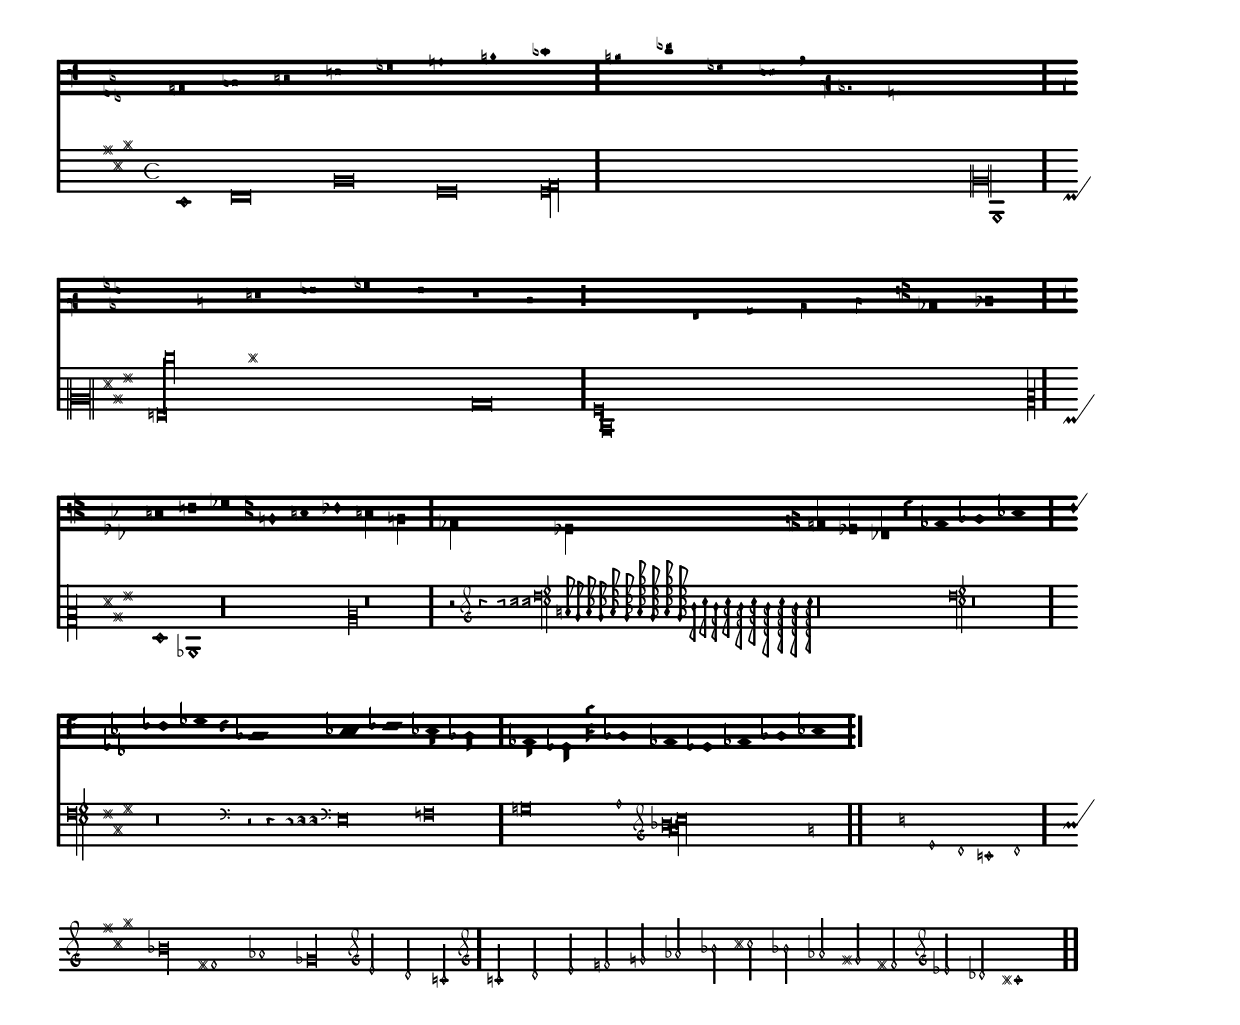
%% Do not edit this file; it is auto-generated from LSR http://lsr.dsi.unimi.it
%% This file is in the public domain.
\version "2.11.57"

\header {
  lsrtags = "ancient-notation"

  texidoces = "
Aquí se muestran muchos (¿o quizá todos?) de los símbolos que
están contemplados por la capacidad de LilyPond para la música
antigua.
"

  doctitlees = "Tipografía de música antigua"

  texidoc = "
Here are shown many (all?) of the symbols that are included in
LilyPond's support of ancient notation.



"
  doctitle = "Ancient fonts"
} % begin verbatim
upperStaff = \context GregorianStaff = "upperStaff" <<
  \context GregorianVoice <<
    \set Score.timing = ##f
%   \set Score.forceAccidental = ##t %%%%%%%% FIXME: what happened to this property?

    \override Staff.StaffSymbol  #'line-count = #4

     \transpose c c {
	\override Staff.KeySignature #'glyph-name-alist = #alteration-vaticana-glyph-name-alist
	\override Staff.Accidental #'glyph-name-alist = #alteration-vaticana-glyph-name-alist
	\override NoteHead  #'style = #'vaticana.punctum
	\key es \major
	\clef "vaticana-fa2"
	c!1 des! e! f! ges!

	\override NoteHead  #'style = #'vaticana.inclinatum
	a! b! ces'
	\override Staff.BarLine  #'bar-size = #3.0 \bar "|"
%	\break % 1 (8*1)

	\override NoteHead  #'style = #'vaticana.quilisma
	b! des'! ges! fes!
	\breathe
	\clef "vaticana-fa1"
	\override NoteHead  #'style = #'vaticana.plica
	es d
	\override NoteHead  #'style = #'vaticana.reverse-plica
	c d
	\override Staff.BarLine  #'bar-size = #3.0 \bar "|"
%	\break %2 (8*1)

	\override NoteHead  #'style = #'vaticana.punctum-cavum
	es f
	\override NoteHead  #'style = #'vaticana.lpes
	g as
	\override NoteHead  #'style = #'vaticana.upes
	bes as
	\override NoteHead  #'style = #'vaticana.vupes
	g f
	\override NoteHead  #'style = #'vaticana.linea-punctum
	\override Staff.BarLine  #'bar-size = #2.0 \bar "|"
%	\break % 3 (8*1)

	es d
	\override NoteHead  #'style = #'vaticana.epiphonus
	c d
	\override NoteHead  #'style = #'vaticana.cephalicus
	es f

	\override Staff.KeySignature #'glyph-name-alist = #alteration-medicaea-glyph-name-alist
	\override Staff.Accidental #'glyph-name-alist = #alteration-medicaea-glyph-name-alist
	\override Staff.Custos  #'style = #'medicaea
	\override NoteHead  #'style = #'medicaea.punctum
	\clef "medicaea-fa2"
	ces! des!
	\override Staff.BarLine  #'bar-size = #3.0 \bar "|"
%	\break % 4 (8*1)

	e! f! ges!
	\clef "medicaea-do2"
	\override NoteHead  #'style = #'medicaea.inclinatum
	a! b! ces'!
	\override NoteHead  #'style = #'medicaea.virga
	b! a!
	\override Staff.BarLine  #'bar-size = #3.0 \bar "|"
%	\break % 5 (8*1)

	ges! fes!
	\clef "medicaea-fa1"
	\override NoteHead  #'style = #'medicaea.rvirga
	e! des! ces!

	\override Staff.KeySignature #'glyph-name-alist = #alteration-hufnagel-glyph-name-alist
	\override Staff.Accidental #'glyph-name-alist = #alteration-hufnagel-glyph-name-alist
	\override Staff.Custos  #'style = #'hufnagel
	\override NoteHead  #'style = #'hufnagel.punctum
	\clef "hufnagel-fa2"
	ces! des! es!
	\override Staff.BarLine  #'bar-size = #3.0 \bar "|"
%	\break % 6 (8*1)

	fes! ges!
	\clef "hufnagel-do2"
	\override NoteHead  #'style = #'hufnagel.lpes
	as! bes! ces'!
	\override NoteHead  #'style = #'hufnagel.virga
	bes! as!
	\override Staff.BarLine  #'bar-size = #3.0 \bar "|"
%	\break % 7 (8*1)

	ges! fes!
	\clef "hufnagel-do-fa"
	\override NoteHead  #'style = #'hufnagel.punctum
	es! des! ces! des! es! fes!
	\bar "||"
%	\break % 8 (8*1)

	s32*1
%	\break % 12 (32*1)
    }
  >>
>>

lowerStaff = \context MensuralStaff = "lowerStaff" <<
  \context MensuralVoice <<
    
    % this is broken until further notice -- see refman
    % \override Staff.StaffSymbol  #'line-count = #5
    \applyOutput #'Staff #(outputproperty-compatibility (make-type-checker 'staff-symbol-interface) 'line-count 5)

     \transpose c c {
	\set autoBeaming = ##f
	\override NoteHead  #'style = #'neomensural
	\override Rest  #'style = #'neomensural
	\key a \major

% FIXME: lily crashes on some (invalid?) ligatures with:
%   ERROR: In procedure gh_scm2int:
%   ERROR: Wrong type argument in position 1: ()

% FIXME: lily emits "Programming error: Infinity or NaN encountered"
% on many ligatures such as BB.

	cis'1 d'\breve gis'\breve e'\breve \[ e'\longa fis'\longa \]
	\set Staff.forceClef = ##t
	\clef "neomensural-c2"
	cis1
	\bar "|"
%	\break % 2 (16*1)

	\[ g\breve dis''\longa \]
	b\breve \[ a\longa d\longa \]
	\clef "petrucci-c2"
%	\break % 4 (16*1)

	fis1 ces1
	\clef "petrucci-c2"
	r\longa
	\set Staff.forceClef = ##t
	\clef "mensural-c2"
	r\breve
	\bar "|"
%	\break % 5 (8*1)

	r2
	\clef "mensural-g"
	r4 r8 r16 r16
	\override NoteHead  #'style = #'mensural
	\override Stem  #'flag-style = #'mensural
	\override Stem  #'thickness = #1.0
	\override Rest  #'style = #'mensural
	\clef "petrucci-f"
	c8 b, c16 b, c32 b, c64 b, c64 b,
	d8 e  d16 e  d32 e  d64 e  d64 e
	r\longa
	\set Staff.forceClef = ##t
	\clef "petrucci-f"
	r\breve
	\bar "|"
%	\break % 6 (8*1)

	r\breve 
	\clef "mensural-f"
	% FIXME: must set Stem flag-style to #'neomensural to avoid
	% segmentation fault on r8/r16/r32.  (Strange: what has
	% Stem flag-style to do with mensural rests?)
	\override Stem  #'flag-style = #'neomensural
	% FIXME: produces warnings about "flag `neomensurald4' (or 3) not found".
	r2 r4 r8 r16 r16
	\override Stem  #'flag-style = #'mensural
	\set Staff.forceClef = ##t
	\clef "mensural-f"
	e\breve f g a1
	\clef "mensural-g"
%	\break % 7 (8*1)

	\[ bes'!\longa a'!\longa c''!\longa \]
	e'1 d' c' d' \bar "|"
	\bar "|"
%	\break % 9 (16*1)

	bes'!\longa fis'!1 as'!1 ges'!\longa % lig
	\set Staff.forceClef = ##t
	\clef "mensural-g"
	e'2 d' c' \bar "|"
%	\break % 11 (16*1)

	\set Staff.forceClef = ##t
	\clef "petrucci-g"
	c'2 d' e' f'
	\clef "petrucci-g"
	g' as'! bes'! cis''!
	bes'! as'! gis'! fis'!
	\set Staff.forceClef = ##t
	\clef "mensural-g"
	es'! des'! cis'!1 \bar "||"
%	\break % 12 (8*1)
    }
  >>
>>

\paper {
	line-thickness = #(/ staff-space 5.0)
}

\score {
    \context Score <<
	\upperStaff
	\lowerStaff
    >>
    \layout {
% do we want to keep these settings? -gp
	line-width = 17.25\cm
	textheight = 26.0\cm
	indent = 0.0
	\context {
	    \Score
	    \accepts MensuralStaff
	    \accepts GregorianStaff
%	    timing = ##f %%%%%%%% FIXME: this has no effect
	}
	\context {
	    \Voice
	    \name MensuralVoice
	    \alias Voice
	    \remove Ligature_bracket_engraver
	    \consists Mensural_ligature_engraver
	    \override NoteHead #'style = #'mensural
%	    \override Stem #'flag-style = #'mensural %%%%%%%% FIXME: this core dumps
	    \override Stem #'thickness = #1.0
	    \override Rest #'style = #'mensural
	    autoBeaming = ##f
	}
	\context {
	    \Voice
	    \name GregorianVoice
	    \alias Voice
	    \remove Ligature_bracket_engraver
%	    \consists Gregorian_ligature_engraver %%%%%%%% TODO: not yet implemented
	    \override NoteHead #'style = #'vaticana.punctum
	    autoBeaming = ##f
	}
	\context {
	    \Staff
	    \name MensuralStaff
	    \alias Staff
	    \accepts MensuralVoice
	    \consists Custos_engraver
	    \override TimeSignature #'style = #'mensural
	    \override KeySignature #'glyph-name-alist = #alteration-mensural-glyph-name-alist
	    \override Accidental #'glyph-name-alist = #alteration-mensural-glyph-name-alist
	    \override Custos #'style = #'mensural
	    \override Custos #'neutral-position = #3
	    \override Custos #'neutral-direction = #-1
	    clefGlyph = #"clefs.petrucci-c2"
	    clefPosition = #-2
	    clefOctavation = #0 
	}
	\context {
	    \Staff
	    \name GregorianStaff
	    \alias Staff
	    \accepts GregorianVoice
	    \consists Custos_engraver
	    \remove Time_signature_engraver
	    \override StaffSymbol #'thickness = #2.0
	    \override StaffSymbol #'line-count = #4
	    \override KeySignature #'glyph-name-alist = #alteration-vaticana-glyph-name-alist
	    \override Accidental #'glyph-name-alist = #alteration-vaticana-glyph-name-alist
	    \override Custos #'style = #'vaticana
	    \override Custos #'neutral-position = #4
	    \override Custos #'neutral-direction = #-1
	    clefGlyph = #"clefs.vaticana-do"
	    clefPosition = #1
	    clefOctavation = #0 
	}
	\context {
	    \RemoveEmptyStaffContext
	    \accepts MensuralVoice
	    \accepts GregorianVoice
        }
    }
}


